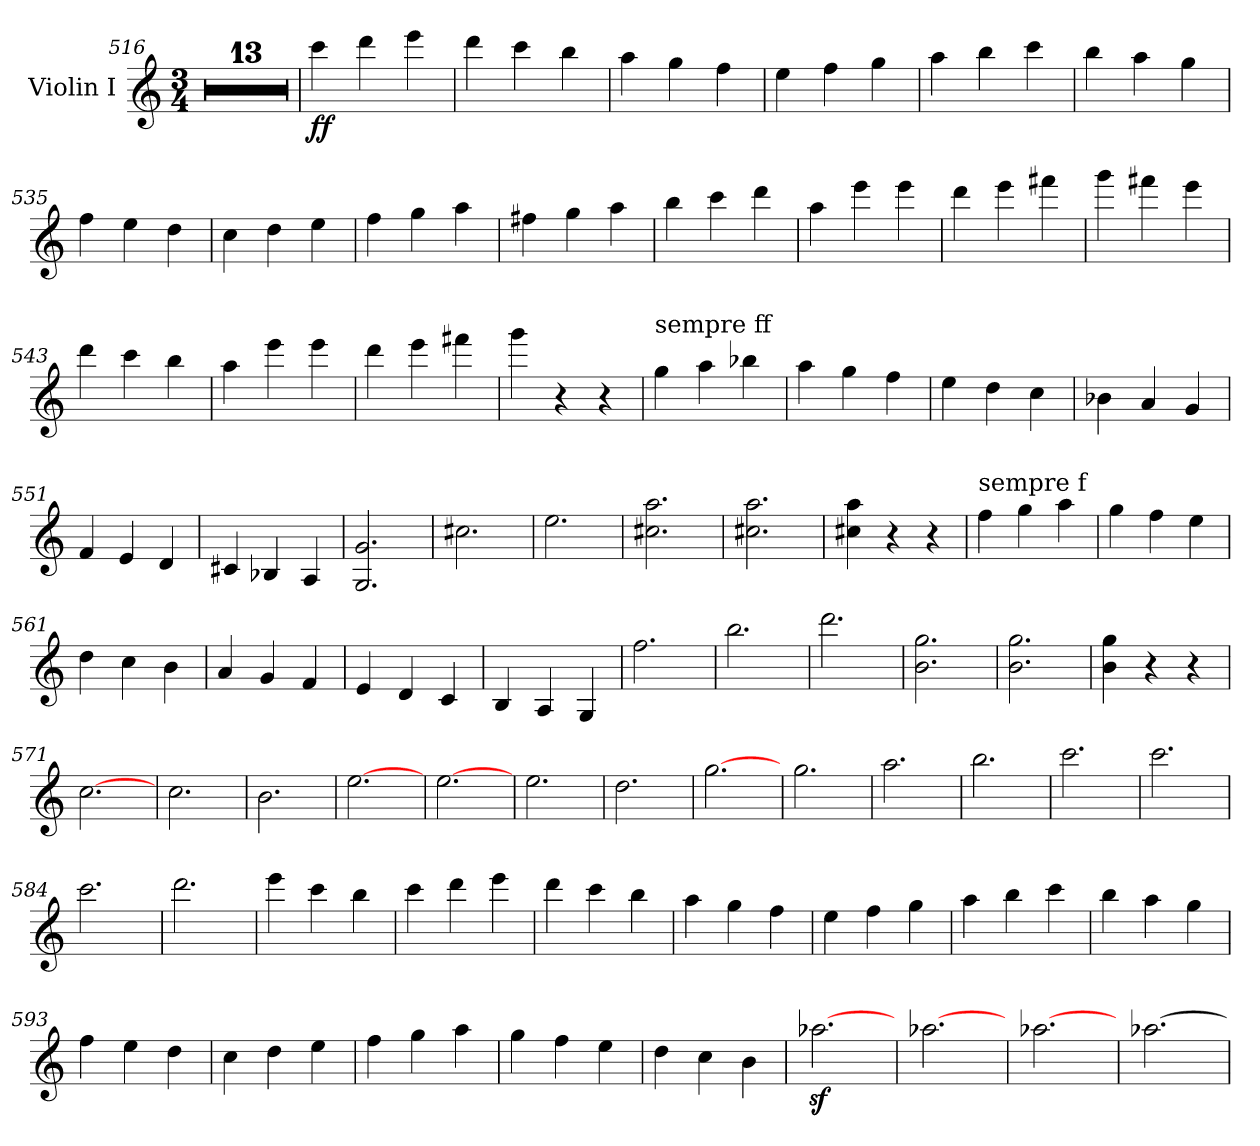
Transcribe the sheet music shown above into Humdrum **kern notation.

**kern	**dynam
*part1	*part1
*staff1	*staff1
*I"Violin I	*
*I'Vln	*
*clefG2	*
*k[]	*
*C:	*
*M3/4	*
=516	=516
2.r	.
=517	=517
2.r	.
=518	=518
2.r	.
=519	=519
2.r	.
=520	=520
2.r	.
=521	=521
2.r	.
=522	=522
2.r	.
=523	=523
2.r	.
=524	=524
2.r	.
=525	=525
2.r	.
=526	=526
2.r	.
=527	=527
2.r	.
=528	=528
2.r	.
=529	=529
4ccc	ff
4ddd	.
4eee	.
=530	=530
4ddd	.
4ccc	.
4bb	.
=531	=531
4aa	.
4gg	.
4ff	.
=532	=532
4ee	.
4ff	.
4gg	.
=533	=533
4aa	.
4bb	.
4ccc	.
=534	=534
4bb	.
4aa	.
4gg	.
=535	=535
4ff	.
4ee	.
4dd	.
=536	=536
4cc	.
4dd	.
4ee	.
=537	=537
4ff	.
4gg	.
4aa	.
=538	=538
4ff#X	.
4gg	.
4aa	.
=539	=539
4bb	.
4ccc	.
4ddd	.
=540	=540
4aa	.
4eee	.
4eee	.
=541	=541
4ddd	.
4eee	.
4fff#X	.
=542	=542
4ggg	.
4fff#X	.
4eee	.
=543	=543
4ddd	.
4ccc	.
4bb	.
=544	=544
4aa	.
4eee	.
4eee	.
=545	=545
4ddd	.
4eee	.
4fff#X	.
=546	=546
4ggg	.
4r	.
4r	.
=547	=547
!LO:TX:a:t=sempre ff	!
4gg	.
4aa	.
4bb-X	.
=548	=548
4aa	.
4gg	.
4ff	.
=549	=549
4ee	.
4dd	.
4cc	.
=550	=550
4b-X	.
4a	.
4g	.
=551	=551
4f	.
4e	.
4d	.
=552	=552
4c#X	.
4B-X	.
4A	.
=553	=553
2.G 2.g	.
=554	=554
2.cc#X	.
=555	=555
2.ee	.
=556	=556
2.cc#X 2.aa	.
=557	=557
2.cc#X 2.aa	.
=558	=558
4cc#X 4aa	.
4r	.
4r	.
=559	=559
!LO:TX:a:t=sempre f	!
4ff	.
4gg	.
4aa	.
=560	=560
4gg	.
4ff	.
4ee	.
=561	=561
4dd	.
4cc	.
4b	.
=562	=562
4a	.
4g	.
4f	.
=563	=563
4e	.
4d	.
4c	.
=564	=564
4B	.
4A	.
4G	.
=565	=565
2.ff	.
=566	=566
2.bb	.
=567	=567
2.ddd	.
=568	=568
2.b 2.gg	.
=569	=569
2.b 2.gg	.
=570	=570
4b 4gg	.
4r	.
4r	.
=571	=571
[2.cc	.
=572	=572
2.cc	.
=573	=573
2.b	.
=574	=574
[2.ee	.
=575	=575
[2.ee	.
=576	=576
2.ee	.
=577	=577
2.dd	.
=578	=578
[2.gg	.
=579	=579
2.gg	.
=580	=580
2.aa	.
=581	=581
2.bb	.
=582	=582
2.ccc	.
=583	=583
2.ccc	.
=584	=584
2.ccc	.
=585	=585
2.ddd	.
=586	=586
4eee	.
4ccc	.
4bb	.
=587	=587
4ccc	.
4ddd	.
4eee	.
=588	=588
4ddd	.
4ccc	.
4bb	.
=589	=589
4aa	.
4gg	.
4ff	.
=590	=590
4ee	.
4ff	.
4gg	.
=591	=591
4aa	.
4bb	.
4ccc	.
=592	=592
4bb	.
4aa	.
4gg	.
=593	=593
4ff	.
4ee	.
4dd	.
=594	=594
4cc	.
4dd	.
4ee	.
=595	=595
4ff	.
4gg	.
4aa	.
=596	=596
4gg	.
4ff	.
4ee	.
=597	=597
4dd	.
4cc	.
4b	.
=598	=598
[2.aa-Xz	.
=599	=599
[2.aa-X	.
=600	=600
[2.aa-X	.
=601	=601
[2.aa-X	.
=	=
*-	*-
